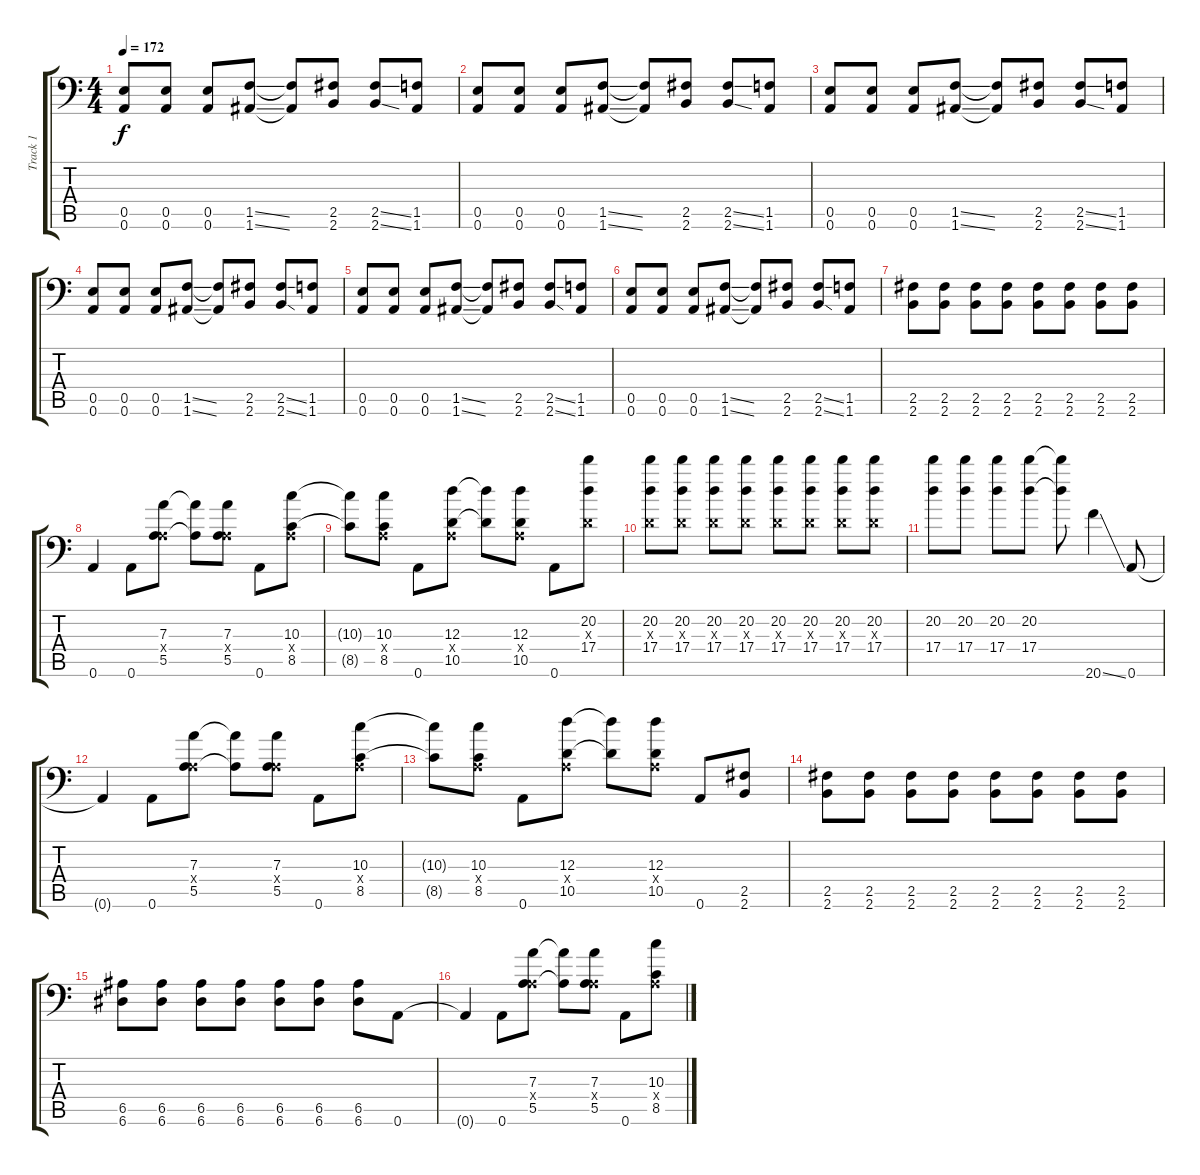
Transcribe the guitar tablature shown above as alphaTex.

\track ("Track 1" "Track 1") {instrument overdrivenguitar}
\staff {score tabs}
\tuning (B3 Gb3 D3 A2 E2 A1) {hide}
\ts (4 4)
\tempo 172
\clef f4
\ks c
(0.5 0.6).8{dy f} (0.5 0.6).8 (0.5 0.6).8 (1.5{ss} 1.6{ss}).8 (1.5{t} 1.6{t}).8 (2.5 2.6).8 (2.5{ss} 2.6{ss}).8 (1.5 1.6).8 |
(0.5 0.6).8 (0.5 0.6).8 (0.5 0.6).8 (1.5{ss} 1.6{ss}).8 (1.5{t} 1.6{t}).8 (2.5 2.6).8 (2.5{ss} 2.6{ss}).8 (1.5 1.6).8 |
(0.5 0.6).8 (0.5 0.6).8 (0.5 0.6).8 (1.5{ss} 1.6{ss}).8 (1.5{t} 1.6{t}).8 (2.5 2.6).8 (2.5{ss} 2.6{ss}).8 (1.5 1.6).8 |
(0.5 0.6).8 (0.5 0.6).8 (0.5 0.6).8 (1.5{ss} 1.6{ss}).8 (1.5{t} 1.6{t}).8 (2.5 2.6).8 (2.5{ss} 2.6{ss}).8 (1.5 1.6).8 |
(0.5 0.6).8 (0.5 0.6).8 (0.5 0.6).8 (1.5{ss} 1.6{ss}).8 (1.5{t} 1.6{t}).8 (2.5 2.6).8 (2.5{ss} 2.6{ss}).8 (1.5 1.6).8 |
(0.5 0.6).8 (0.5 0.6).8 (0.5 0.6).8 (1.5{ss} 1.6{ss}).8 (1.5{t} 1.6{t}).8 (2.5 2.6).8 (2.5{ss} 2.6{ss}).8 (1.5 1.6).8 |
(2.5 2.6).8 (2.5 2.6).8 (2.5 2.6).8 (2.5 2.6).8 (2.5 2.6).8 (2.5 2.6).8 (2.5 2.6).8 (2.5 2.6).8 |
0.6.4 0.6.8 (7.3 0.4{x} 5.5).8 (7.3{t} 5.5{t}).8 (7.3 0.4{x} 5.5).8 0.6.8 (10.3 0.4{x} 8.5).8 |
(10.3{t} 8.5{t}).8 (10.3 0.4{x} 8.5).8 0.6.8 (12.3 0.4{x} 10.5).8 (12.3{t} 10.5{t}).8 (12.3 0.4{x} 10.5).8 0.6.8 (20.2 0.3{x} 17.4).8 |
(20.2 0.3{x} 17.4).8 (20.2 0.3{x} 17.4).8 (20.2 0.3{x} 17.4).8 (20.2 0.3{x} 17.4).8 (20.2 0.3{x} 17.4).8 (20.2 0.3{x} 17.4).8 (20.2 0.3{x} 17.4).8 (20.2 0.3{x} 17.4).8 |
(20.2 17.4).8 (20.2 17.4).8 (20.2 17.4).8 (20.2 17.4).8 (20.2{t} 17.4{t}).8 20.6{ss}.4 0.6.8 |
0.6{t}.4 0.6.8 (7.3 0.4{x} 5.5).8 (7.3{t} 5.5{t}).8 (7.3 0.4{x} 5.5).8 0.6.8 (10.3 0.4{x} 8.5).8 |
(10.3{t} 8.5{t}).8 (10.3 0.4{x} 8.5).8 0.6.8 (12.3 0.4{x} 10.5).8 (12.3{t} 10.5{t}).8 (12.3 0.4{x} 10.5).8 0.6.8 (2.5 2.6).8 |
(2.5 2.6).8 (2.5 2.6).8 (2.5 2.6).8 (2.5 2.6).8 (2.5 2.6).8 (2.5 2.6).8 (2.5 2.6).8 (2.5 2.6).8 |
(6.5 6.6).8 (6.5 6.6).8 (6.5 6.6).8 (6.5 6.6).8 (6.5 6.6).8 (6.5 6.6).8 (6.5 6.6).8 0.6.8 |
0.6{t}.4 0.6.8 (7.3 0.4{x} 5.5).8 (7.3{t} 5.5{t}).8 (7.3 0.4{x} 5.5).8 0.6.8 (10.3 0.4{x} 8.5).8
